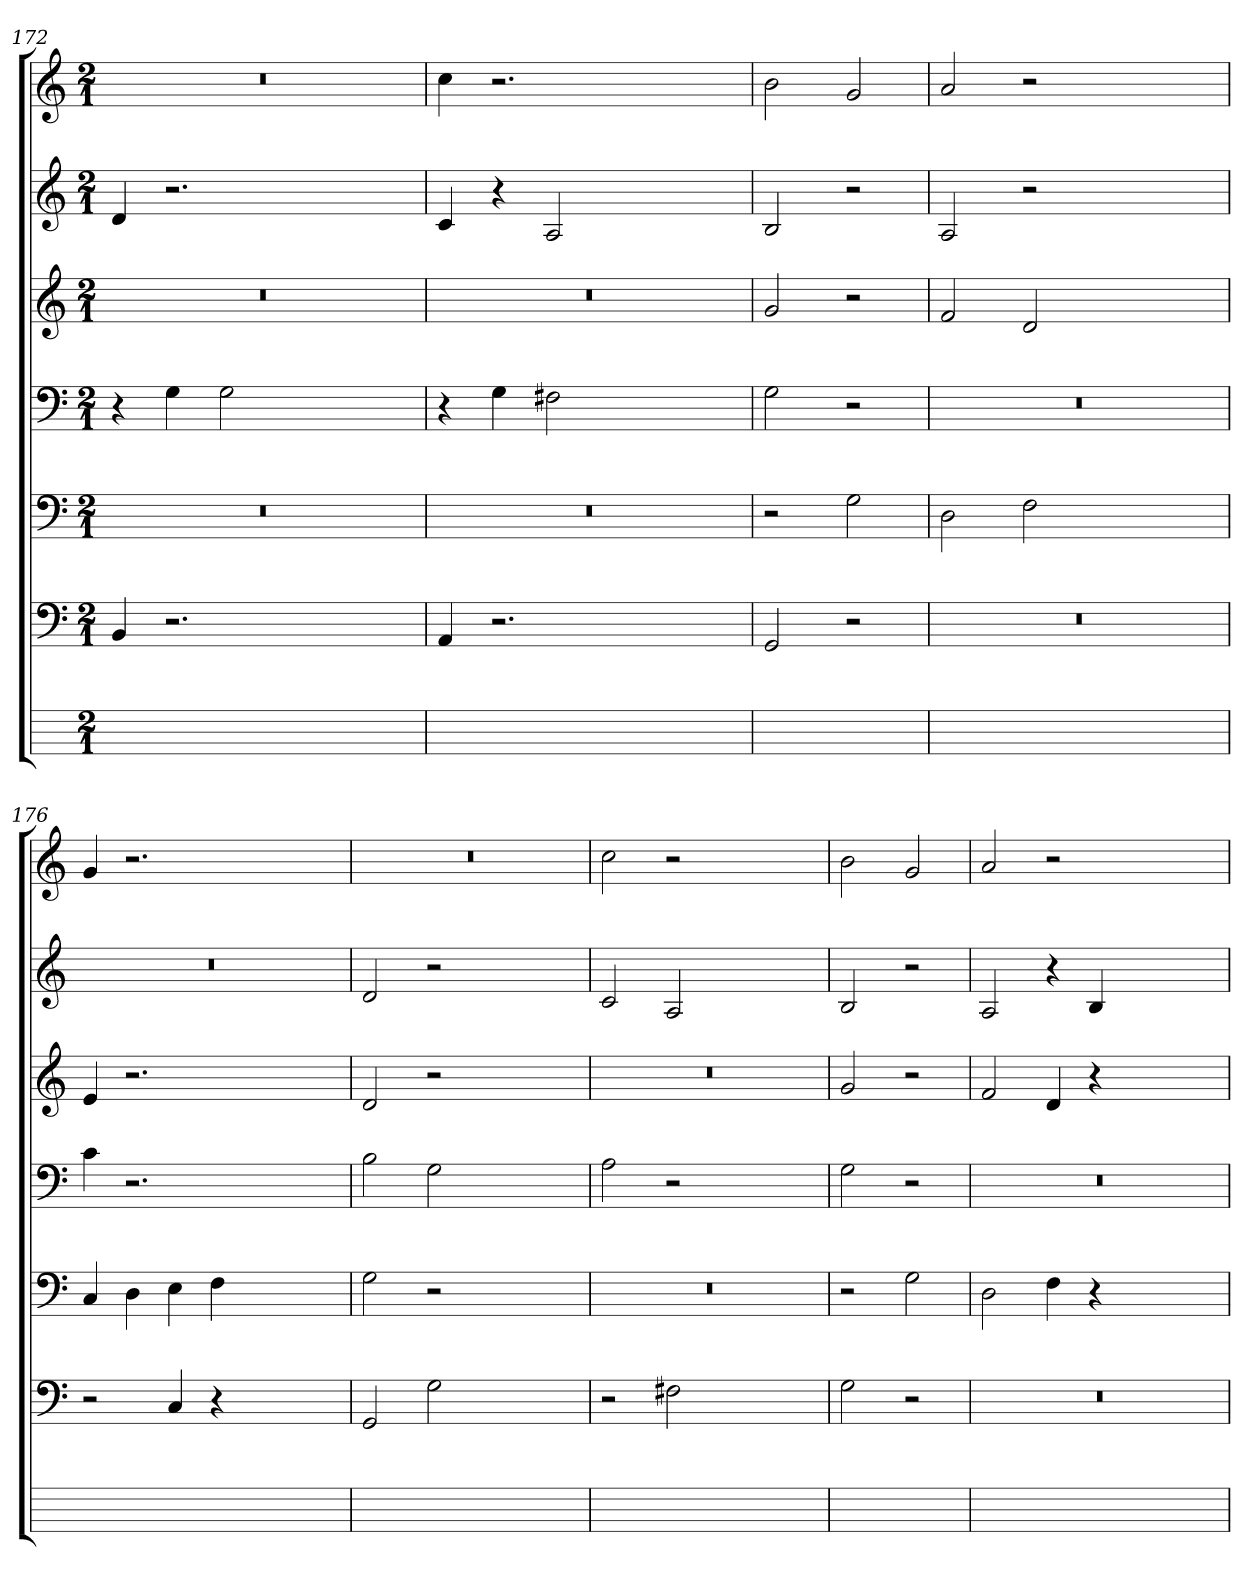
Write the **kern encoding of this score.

**kern	**kern	**kern	**kern	**kern	**kern	**kern
*part7	*part6	*part5	*part4	*part3	*part2	*part1
*staff7	*staff6	*staff5	*staff4	*staff3	*staff2	*staff1
*	*clefF4	*clefF4	*clefF4	*clefG2	*clefG2	*clefG2
*	*k[]	*k[]	*k[]	*k[]	*k[]	*k[]
*	*C:	*C:	*C:	*C:	*C:	*C:
*M2/1	*M2/1	*M2/1	*M2/1	*M2/1	*M2/1	*M2/1
=172	=172	=172	=172	=172	=172	=172
0ryy	4BB	0r	4r	0r	4d	0r
.	2.r	.	4G	.	2.r	.
.	.	.	2G	.	.	.
.	1ryy	.	1ryy	.	1ryy	.
=173	=173	=173	=173	=173	=173	=173
0ryy	4AA	0r	4r	0r	4c	4cc
.	2.r	.	4Gi	.	4r	2.r
.	.	.	2F#X	.	2A	.
.	1ryy	.	1ryy	.	1ryy	1ryy
=174	=174	=174	=174	=174	=174	=174
1ryy	2GG	2r	2G	2g	2B	2b
.	2r	2G	2r	2r	2r	2g
=175	=175	=175	=175	=175	=175	=175
0ryy	0r	2D	0r	2f	2A	2a
.	.	2F	.	2d	2r	2r
.	.	1ryy	.	1ryy	1ryy	1ryy
=176	=176	=176	=176	=176	=176	=176
0ryy	2r	4C	4c	4e	0r	4g
.	.	4Di	2.r	2.r	.	2.r
.	4C	4Ej	.	.	.	.
.	4r	4Fi	.	.	.	.
.	1ryy	1ryy	1ryy	1ryy	.	1ryy
=177	=177	=177	=177	=177	=177	=177
0ryy	2GG	2G	2B	2d	2d	0r
.	2G	2r	2G	2r	2r	.
.	1ryy	1ryy	1ryy	1ryy	1ryy	.
=178	=178	=178	=178	=178	=178	=178
0ryy	2r	0r	2A	0r	2c	2cc
.	2F#X	.	2r	.	2A	2r
.	1ryy	.	1ryy	.	1ryy	1ryy
=179	=179	=179	=179	=179	=179	=179
1ryy	2G	2r	2G	2g	2B	2b
.	2r	2G	2r	2r	2r	2g
=180	=180	=180	=180	=180	=180	=180
0ryy	0r	2D	0r	2f	2A	2a
.	.	4F	.	4d	4r	2r
.	.	4r	.	4r	4B	.
.	.	1ryy	.	1ryy	1ryy	1ryy
=	=	=	=	=	=	=
*-	*-	*-	*-	*-	*-	*-
